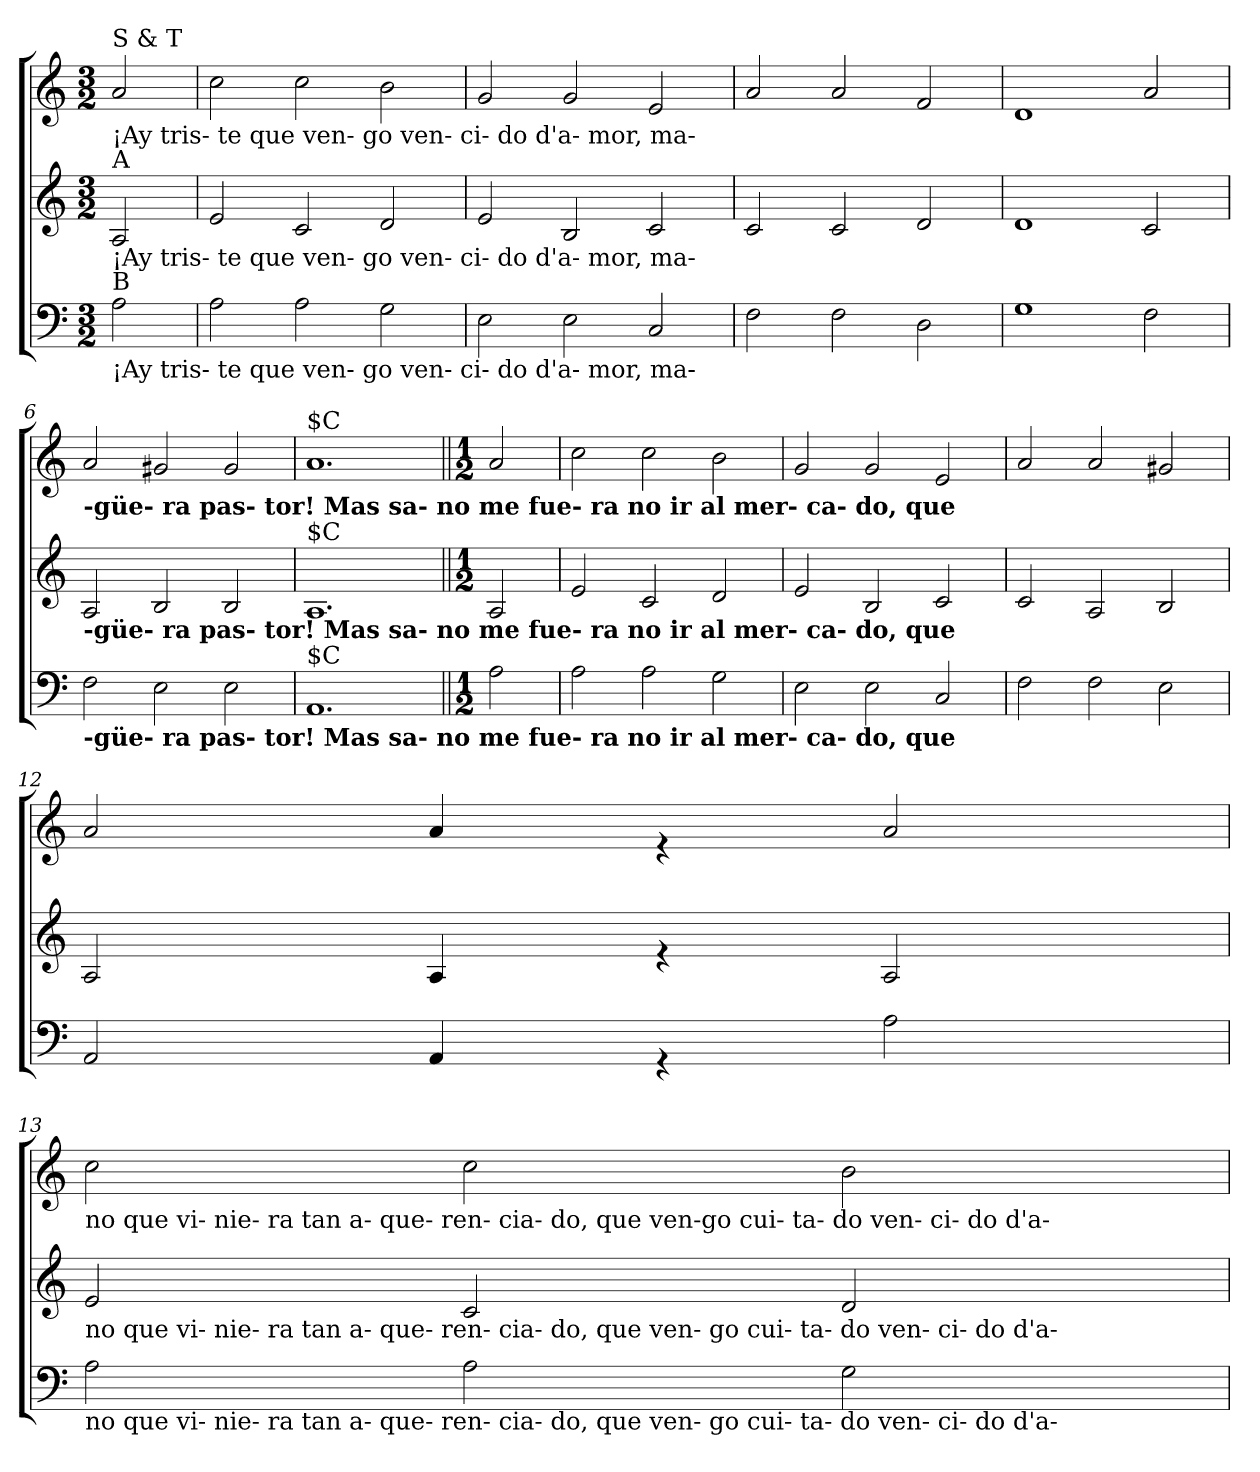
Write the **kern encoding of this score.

**kern	**kern	**kern
*part3	*part2	*part1
*staff3	*staff2	*staff1
*clefF4	*clefG2	*clefG2
*k[]	*k[]	*k[]
*C:	*C:	*C:
*M3/2	*M3/2	*M3/2
=1	=1	=1
!	!	!LO:TX:a:t=S & T
!	!	!LO:TX:b:t=¡Ay       tris-    te       que      ven-  go    ven-     ci-    do     d'a-    mor,      ma-
!	!LO:TX:a:t=A	!
!	!LO:TX:b:t=¡Ay       tris-    te      que       ven-  go    ven-     ci-    do     d'a-    mor,      ma-	!
!LO:TX:a:t=B	!	!
!LO:TX:b:t=¡Ay       tris-     te      que       ven-  go    ven-     ci-    do     d'a-    mor,      ma-	!	!
2A\	2A/	2a/
=2	=2	=2
2A\	2e/	2cc\
2A\	2c/	2cc\
2G\	2d/	2b\
=3	=3	=3
2E\	2e/	2g/
2E\	2B/	2g/
2C/	2c/	2e/
=4	=4	=4
2F\	2c/	2a/
2F\	2c/	2a/
2D\	2d/	2f/
=5	=5	=5
1G	1d	1d
2F\	2c/	2a/
!!LO:LB:g=z
=6	=6	=6
!	!	!LO:TX:b:B:t=-güe-   ra   pas-    tor!       Mas    sa-    no   me      fue-   ra    no       ir      al   mer-   ca-    do,     que
!	!LO:TX:b:B:t=-güe-   ra   pas-    tor!        Mas    sa-   no    me     fue-   ra    no       ir      al    mer-   ca-    do,     que	!
!LO:TX:b:B:t=-güe-   ra   pas-    tor!        Mas    sa-   no    me     fue-   ra    no       ir     al     mer-    ca-   do,     que	!	!
2F\	2A/	2a/
2E\	2B/	2g#X/
2E\	2B/	2g#/
=7	=7	=7
!	!	!LO:TX:a:t=$C
!	!LO:TX:a:t=$C	!
!LO:TX:a:t=$C	!	!
1.AA	1.A	1.a
=8||	=8||	=8||
*M1/2	*M1/2	*M1/2
2A\	2A/	2a/
=9	=9	=9
2A\	2e/	2cc\
2A\	2c/	2cc\
2G\	2d/	2b\
=10	=10	=10
2E\	2e/	2g/
2E\	2B/	2g/
2C/	2c/	2e/
=11	=11	=11
2F\	2c/	2a/
2F\	2A/	2a/
2E\	2B/	2g#X/
=12	=12	=12
2AA/	2A/	2a/
4AA/	4A/	4a/
4rGG	4re	4re
2A\	2A/	2a/
!!LO:LB:g=z
=13	=13	=13
!	!	!LO:TX:b:t=no  que  vi-     nie-  ra  tan     a-  que- ren-  cia- do,   que  ven-go   cui-    ta-  do   ven-  ci-   do   d'a-
!	!LO:TX:b:t=no   que  vi-     nie-  ra   tan     a-  que- ren-  cia- do,  que  ven- go   cui-   ta-  do   ven-  ci-   do   d'a-	!
!LO:TX:b:t=no    que  vi-    nie-  ra    tan    a-   que- ren- cia- do,  que  ven- go   cui-   ta-  do  ven-   ci-   do    d'a-	!	!
2A\	2e/	2cc\
2A\	2c/	2cc\
2G\	2d/	2b\
=	=	=
*-	*-	*-
